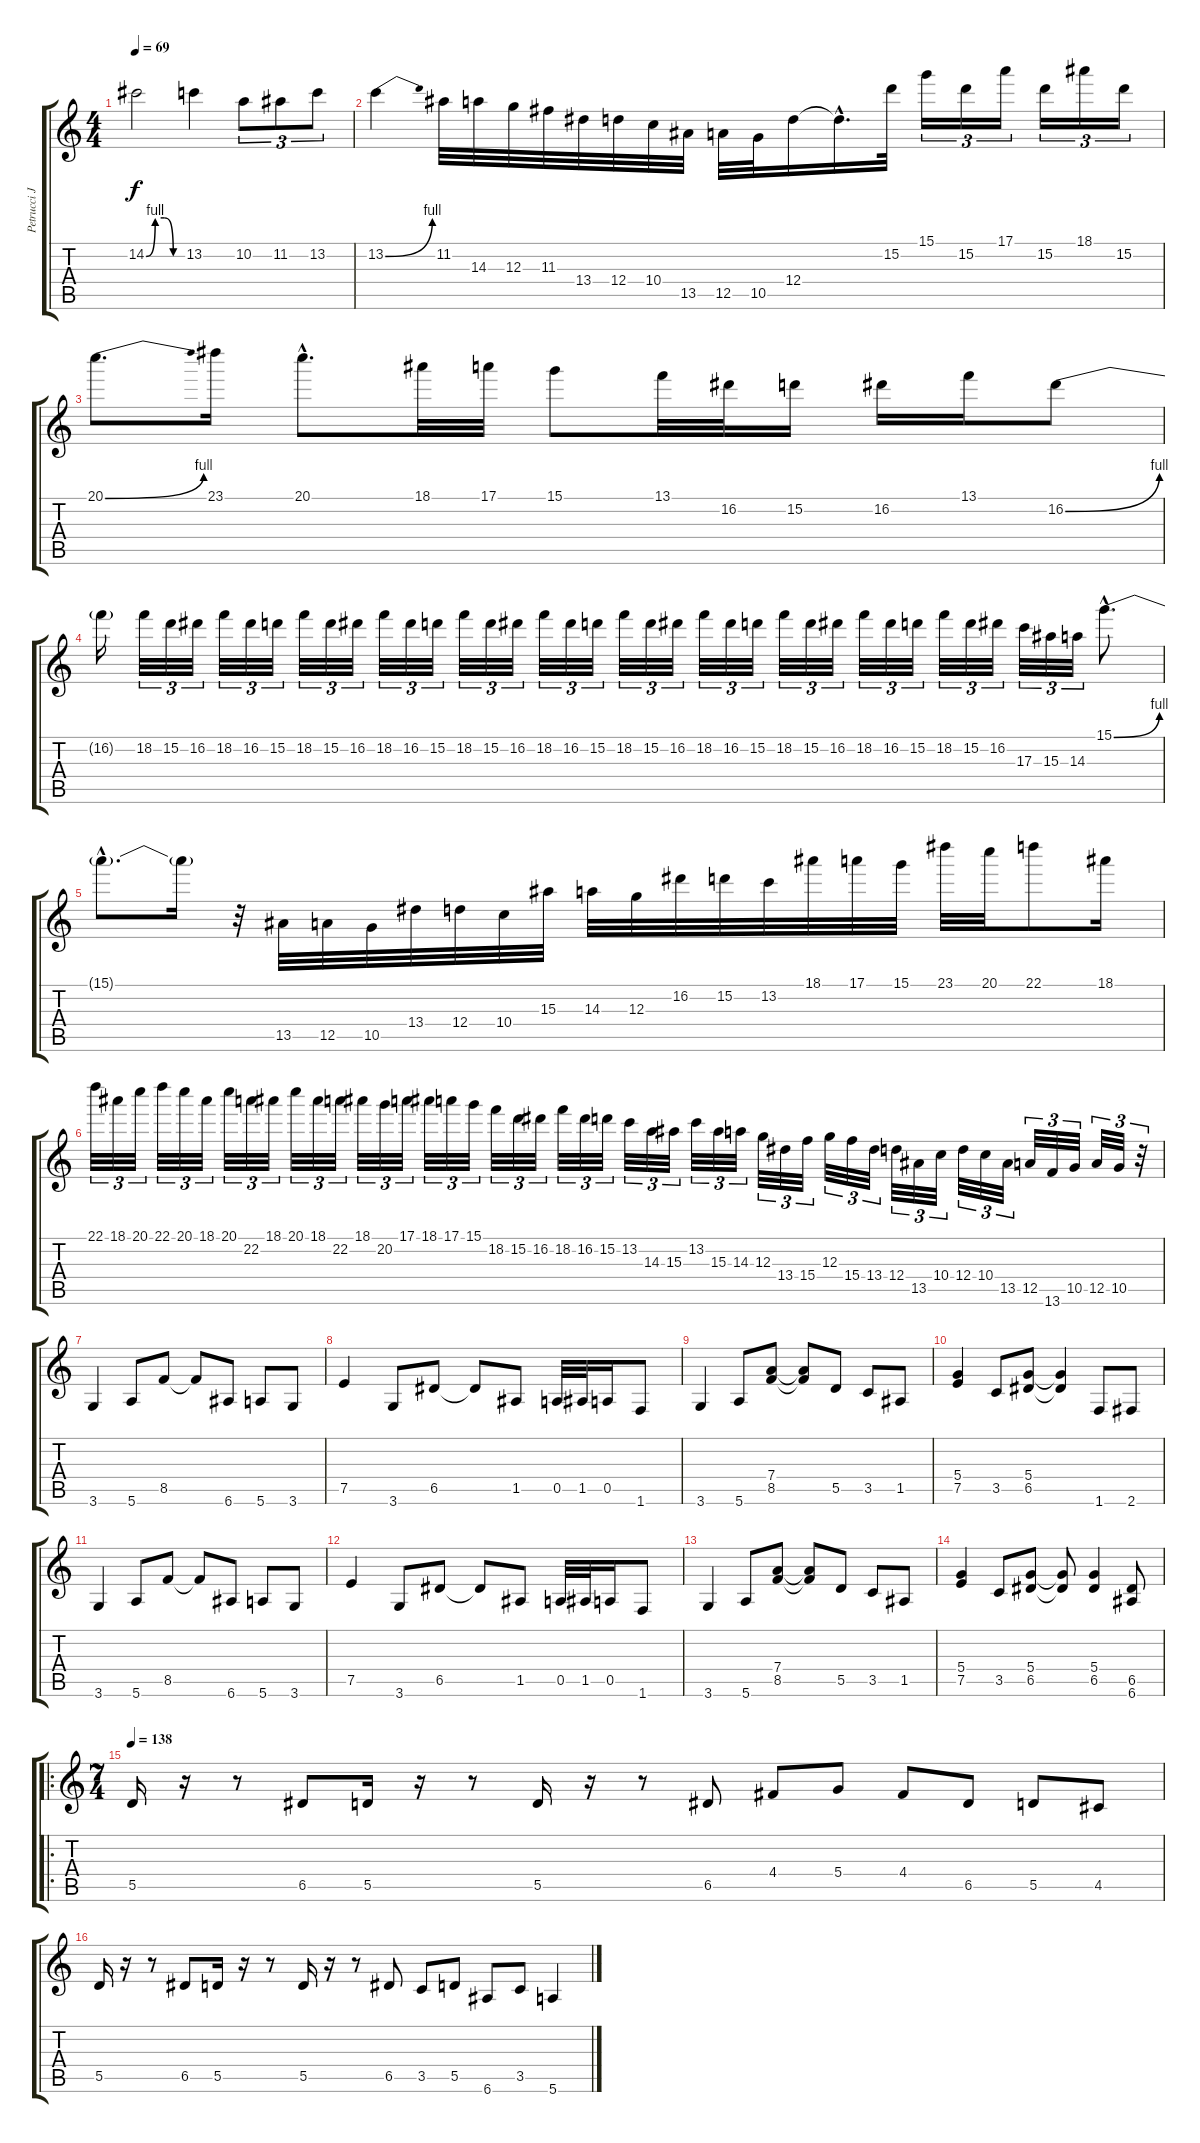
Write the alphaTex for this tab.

\track ("Petrucci John" "Petrucci J") {instrument distortionguitar}
\staff {score tabs}
\tuning (E4 B3 G3 D3 A2 E2) {hide}
\ts (4 4)
\tempo 69
\clef g2
\ks c
14.2{be (custom 0 0 15 4 30 4 45 0 60 0)}.2{dy f} 13.2.4 10.2.8{tu (3 2)} 11.2.8{tu (3 2)} 13.2.8{tu (3 2)} |
13.2{be (bend 0 0 60 4)}.4 11.2.32 14.3.32 12.3.32 11.3.32 13.4.32 12.4.32 10.4.32 13.5.32 12.5.32 10.5.32 12.4.16 12.4{hac t}.16{d} 15.2.32 15.1.16{tu (3 2)} 15.2.16{tu (3 2)} 17.1.16{tu (3 2)} 15.2.16{tu (3 2)} 18.1.16{tu (3 2)} 15.2.16{tu (3 2)} |
20.1{be (bend 0 0 60 4)}.8{d} 23.1.16 20.1{hac}.8{d} 18.1.32 17.1.32 15.1.8 13.1.32 16.2.32 15.2.16 16.2.16 13.1.16 16.2{be (bend 0 0 60 4)}.8 |
16.2{t}.16 18.2.32{tu (3 2)} 15.2.32{tu (3 2)} 16.2.32{tu (3 2)} 18.2.32{tu (3 2)} 16.2.32{tu (3 2)} 15.2.32{tu (3 2)} 18.2.32{tu (3 2)} 15.2.32{tu (3 2)} 16.2.32{tu (3 2)} 18.2.32{tu (3 2)} 16.2.32{tu (3 2)} 15.2.32{tu (3 2)} 18.2.32{tu (3 2)} 15.2.32{tu (3 2)} 16.2.32{tu (3 2)} 18.2.32{tu (3 2)} 16.2.32{tu (3 2)} 15.2.32{tu (3 2)} 18.2.32{tu (3 2)} 15.2.32{tu (3 2)} 16.2.32{tu (3 2)} 18.2.32{tu (3 2)} 16.2.32{tu (3 2)} 15.2.32{tu (3 2)} 18.2.32{tu (3 2)} 15.2.32{tu (3 2)} 16.2.32{tu (3 2)} 18.2.32{tu (3 2)} 16.2.32{tu (3 2)} 15.2.32{tu (3 2)} 18.2.32{tu (3 2)} 15.2.32{tu (3 2)} 16.2.32{tu (3 2)} 17.3.32{tu (3 2)} 15.3.32{tu (3 2)} 14.3.32{tu (3 2)} 15.1{be (bend 0 0 60 4) hac}.8{d} |
15.1{hac t}.8{d} 15.1{t}.16 r.32 13.5.32 12.5.32 10.5.32 13.4.32 12.4.32 10.4.32 15.3.32 14.3.32 12.3.32 16.2.32 15.2.32 13.2.32 18.1.32 17.1.32 15.1.32 23.1.32 20.1.32 22.1.8 18.1.16 |
22.1.32{tu (3 2)} 18.1.32{tu (3 2)} 20.1.32{tu (3 2)} 22.1.32{tu (3 2)} 20.1.32{tu (3 2)} 18.1.32{tu (3 2)} 20.1.32{tu (3 2)} 22.2.32{tu (3 2)} 18.1.32{tu (3 2)} 20.1.32{tu (3 2)} 18.1.32{tu (3 2)} 22.2.32{tu (3 2)} 18.1.32{tu (3 2)} 20.2.32{tu (3 2)} 17.1.32{tu (3 2)} 18.1.32{tu (3 2)} 17.1.32{tu (3 2)} 15.1.32{tu (3 2)} 18.2.32{tu (3 2)} 15.2.32{tu (3 2)} 16.2.32{tu (3 2)} 18.2.32{tu (3 2)} 16.2.32{tu (3 2)} 15.2.32{tu (3 2)} 13.2.32{tu (3 2)} 14.3.32{tu (3 2)} 15.3.32{tu (3 2)} 13.2.32{tu (3 2)} 15.3.32{tu (3 2)} 14.3.32{tu (3 2)} 12.3.32{tu (3 2)} 13.4.32{tu (3 2)} 15.4.32{tu (3 2)} 12.3.32{tu (3 2)} 15.4.32{tu (3 2)} 13.4.32{tu (3 2)} 12.4.32{tu (3 2)} 13.5.32{tu (3 2)} 10.4.32{tu (3 2)} 12.4.32{tu (3 2)} 10.4.32{tu (3 2)} 13.5.32{tu (3 2)} 12.5.32{tu (3 2)} 13.6.32{tu (3 2)} 10.5.32{tu (3 2)} 12.5.32{tu (3 2)} 10.5.32{tu (3 2)} r.32{tu (3 2)} |
3.6.4 5.6.8 8.5.8 8.5{t}.8 6.6.8 5.6.8 3.6.8 |
7.5.4 3.6.8 6.5.8 6.5{t}.8 1.5.8 0.5.32 1.5.32 0.5.16 1.6.8 |
3.6.4 5.6.8 (7.4 8.5).8 (7.4{t} 8.5{t}).8 5.5.8 3.5.8 1.5.8 |
(5.4 7.5).4 3.5.8 (5.4 6.5).8 (5.4{t} 6.5{t}).4 1.6.8 2.6.8 |
3.6.4 5.6.8 8.5.8 8.5{t}.8 6.6.8 5.6.8 3.6.8 |
7.5.4 3.6.8 6.5.8 6.5{t}.8 1.5.8 0.5.32 1.5.32 0.5.16 1.6.8 |
3.6.4 5.6.8 (7.4 8.5).8 (7.4{t} 8.5{t}).8 5.5.8 3.5.8 1.5.8 |
(5.4 7.5).4 3.5.8 (5.4 6.5).8 (5.4{t} 6.5{t}).8 (5.4 6.5).4 (6.5 6.6).8 |
\ro
\ts (7 4)
\tempo 138
5.5.16 r.16 r.8 6.5.8 5.5.16 r.16 r.8 5.5.16 r.16 r.8 6.5.8 4.4.8 5.4.8 4.4.8 6.5.8 5.5.8 4.5.8 |
5.5.16 r.16 r.8 6.5.8 5.5.16 r.16 r.8 5.5.16 r.16 r.8 6.5.8 3.5.8 5.5.8 6.6.8 3.5.8 5.6.4
